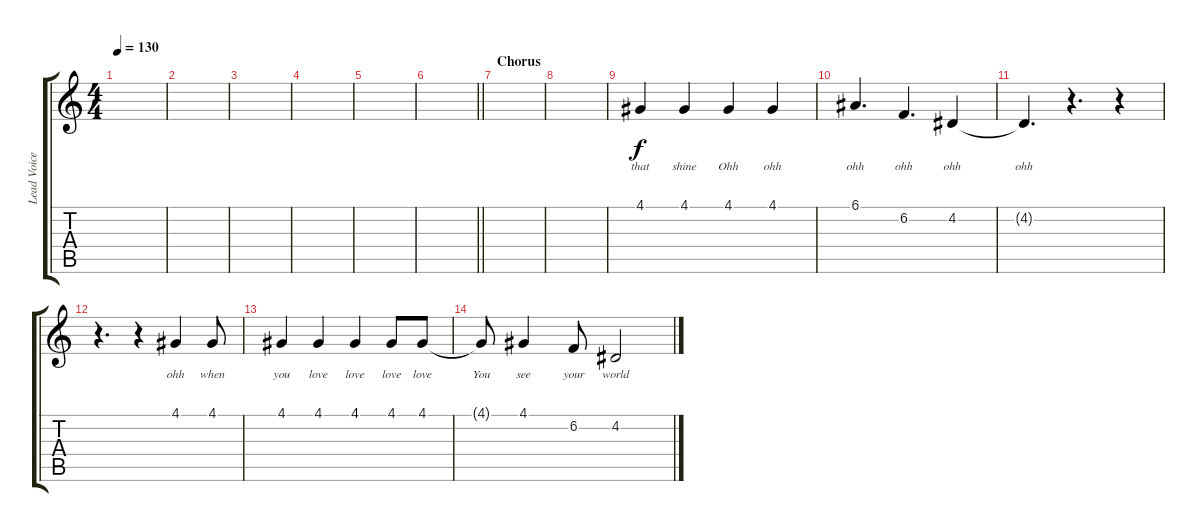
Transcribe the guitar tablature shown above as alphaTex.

\track ("Lead Voice" "Lead Voice") {instrument flute}
\staff {score tabs}
\tuning (E4 B3 G3 D3 A2 E2) {hide}
\ts (4 4)
\tempo 130
\clef g2
\ks c
|
|
|
|
|
\barLineRight lightlight
|
\section ("" "Chorus")
|
|
4.1.4{lyrics (0 "that") lyrics (1 "") lyrics (2 "") lyrics (3 "") lyrics (4 "")} 4.1.4{lyrics (0 "shine") lyrics (1 "") lyrics (2 "") lyrics (3 "") lyrics (4 "")} 4.1.4{lyrics (0 "Ohh") lyrics (1 "") lyrics (2 "") lyrics (3 "") lyrics (4 "")} 4.1.4{lyrics (0 "ohh") lyrics (1 "") lyrics (2 "") lyrics (3 "") lyrics (4 "")} |
6.1.4{d lyrics (0 "ohh") lyrics (1 "") lyrics (2 "") lyrics (3 "") lyrics (4 "")} 6.2.4{d lyrics (0 "ohh") lyrics (1 "") lyrics (2 "") lyrics (3 "") lyrics (4 "")} 4.2.4{lyrics (0 "ohh") lyrics (1 "") lyrics (2 "") lyrics (3 "") lyrics (4 "")} |
4.2{t}.4{d lyrics (0 "ohh") lyrics (1 "") lyrics (2 "") lyrics (3 "") lyrics (4 "")} r.4{d} r.4 |
r.4{d} r.4 4.1.4{lyrics (0 "ohh") lyrics (1 "") lyrics (2 "") lyrics (3 "") lyrics (4 "")} 4.1.8{lyrics (0 "when") lyrics (1 "") lyrics (2 "") lyrics (3 "") lyrics (4 "")} |
4.1.4{lyrics (0 "you") lyrics (1 "") lyrics (2 "") lyrics (3 "") lyrics (4 "")} 4.1.4{lyrics (0 "love") lyrics (1 "") lyrics (2 "") lyrics (3 "") lyrics (4 "")} 4.1.4{lyrics (0 "love") lyrics (1 "") lyrics (2 "") lyrics (3 "") lyrics (4 "")} 4.1.8{lyrics (0 "love") lyrics (1 "") lyrics (2 "") lyrics (3 "") lyrics (4 "")} 4.1.8{lyrics (0 "love") lyrics (1 "") lyrics (2 "") lyrics (3 "") lyrics (4 "")} |
4.1{t}.8{lyrics (0 "You") lyrics (1 "") lyrics (2 "") lyrics (3 "") lyrics (4 "")} 4.1.4{lyrics (0 "see") lyrics (1 "") lyrics (2 "") lyrics (3 "") lyrics (4 "")} 6.2.8{lyrics (0 "your") lyrics (1 "") lyrics (2 "") lyrics (3 "") lyrics (4 "")} 4.2.2{lyrics (0 "world") lyrics (1 "") lyrics (2 "") lyrics (3 "") lyrics (4 "")}
